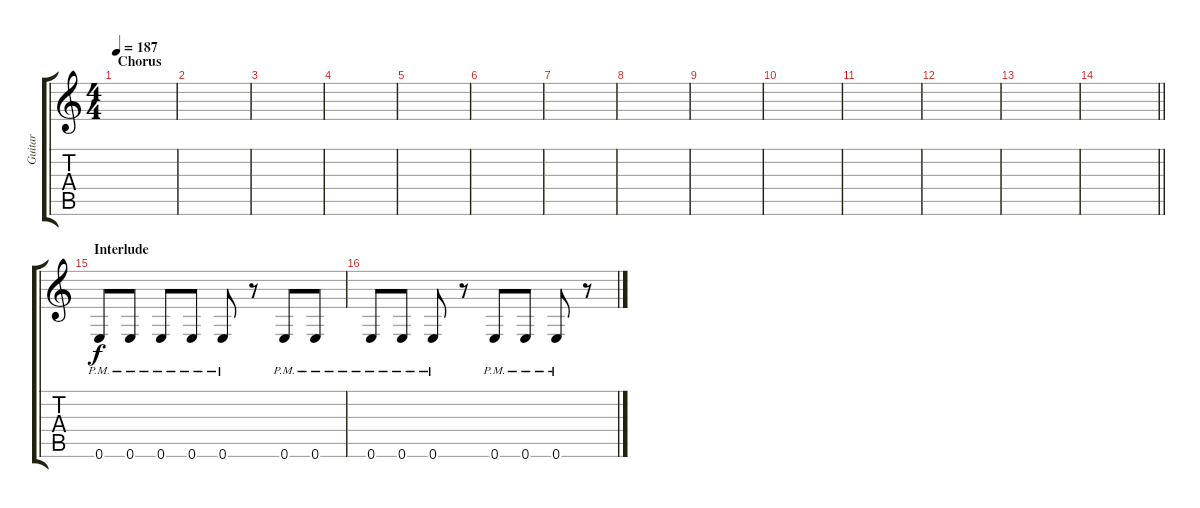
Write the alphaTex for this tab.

\track ("Guitar" "Guitar") {instrument distortionguitar}
\staff {score tabs}
\tuning (E4 B3 G3 D3 A2 E2) {hide}
\ts (4 4)
\section ("" "Chorus")
\tempo 187
\clef g2
\ks c
|
|
|
|
|
|
|
|
|
|
|
|
|
\barLineRight lightlight
|
\section ("" "Interlude")
0.6{pm}.8 0.6{pm}.8 0.6{pm}.8 0.6{pm}.8 0.6{pm}.8 r.8 0.6{pm}.8 0.6{pm}.8 |
0.6{pm}.8 0.6{pm}.8 0.6{pm}.8 r.8 0.6{pm}.8 0.6{pm}.8 0.6{pm}.8 r.8
